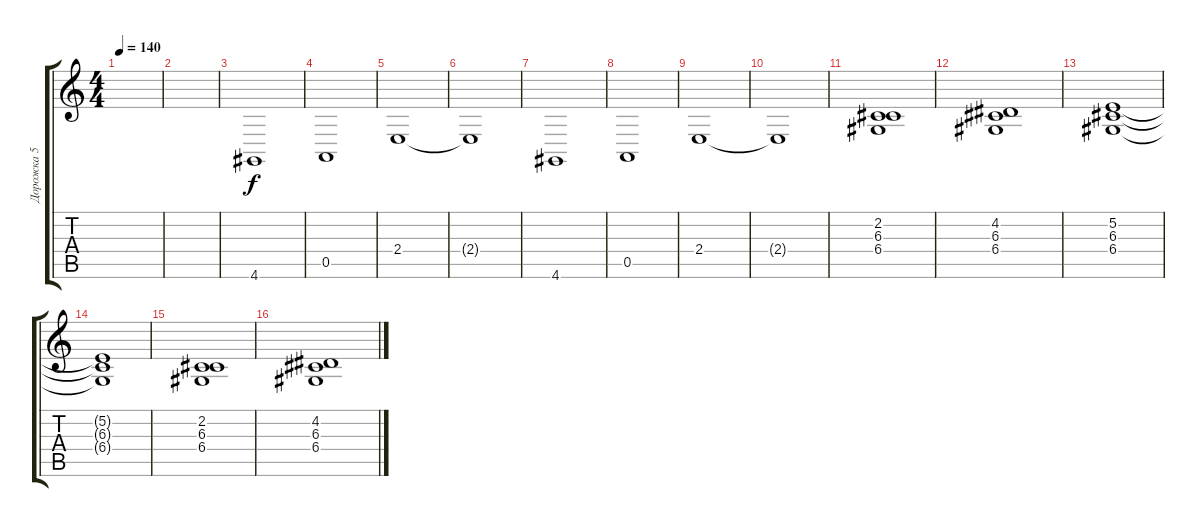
\track ("Дорожка 5" "Дорожка 5") {mute instrument choiraahs}
\staff {score tabs}
\tuning (E4 B3 G3 D3 A2 E2) {hide}
\ts (4 4)
\tempo 140
\clef g2
\ks c
|
|
4.6.1 |
0.5.1 |
2.4.1 |
2.4{t}.1 |
4.6.1 |
0.5.1 |
2.4.1 |
2.4{t}.1 |
(2.2 6.3 6.4).1 |
(4.2 6.3 6.4).1 |
(5.2 6.3 6.4).1 |
(5.2{t} 6.3{t} 6.4{t}).1 |
(2.2 6.3 6.4).1 |
(4.2 6.3 6.4).1
